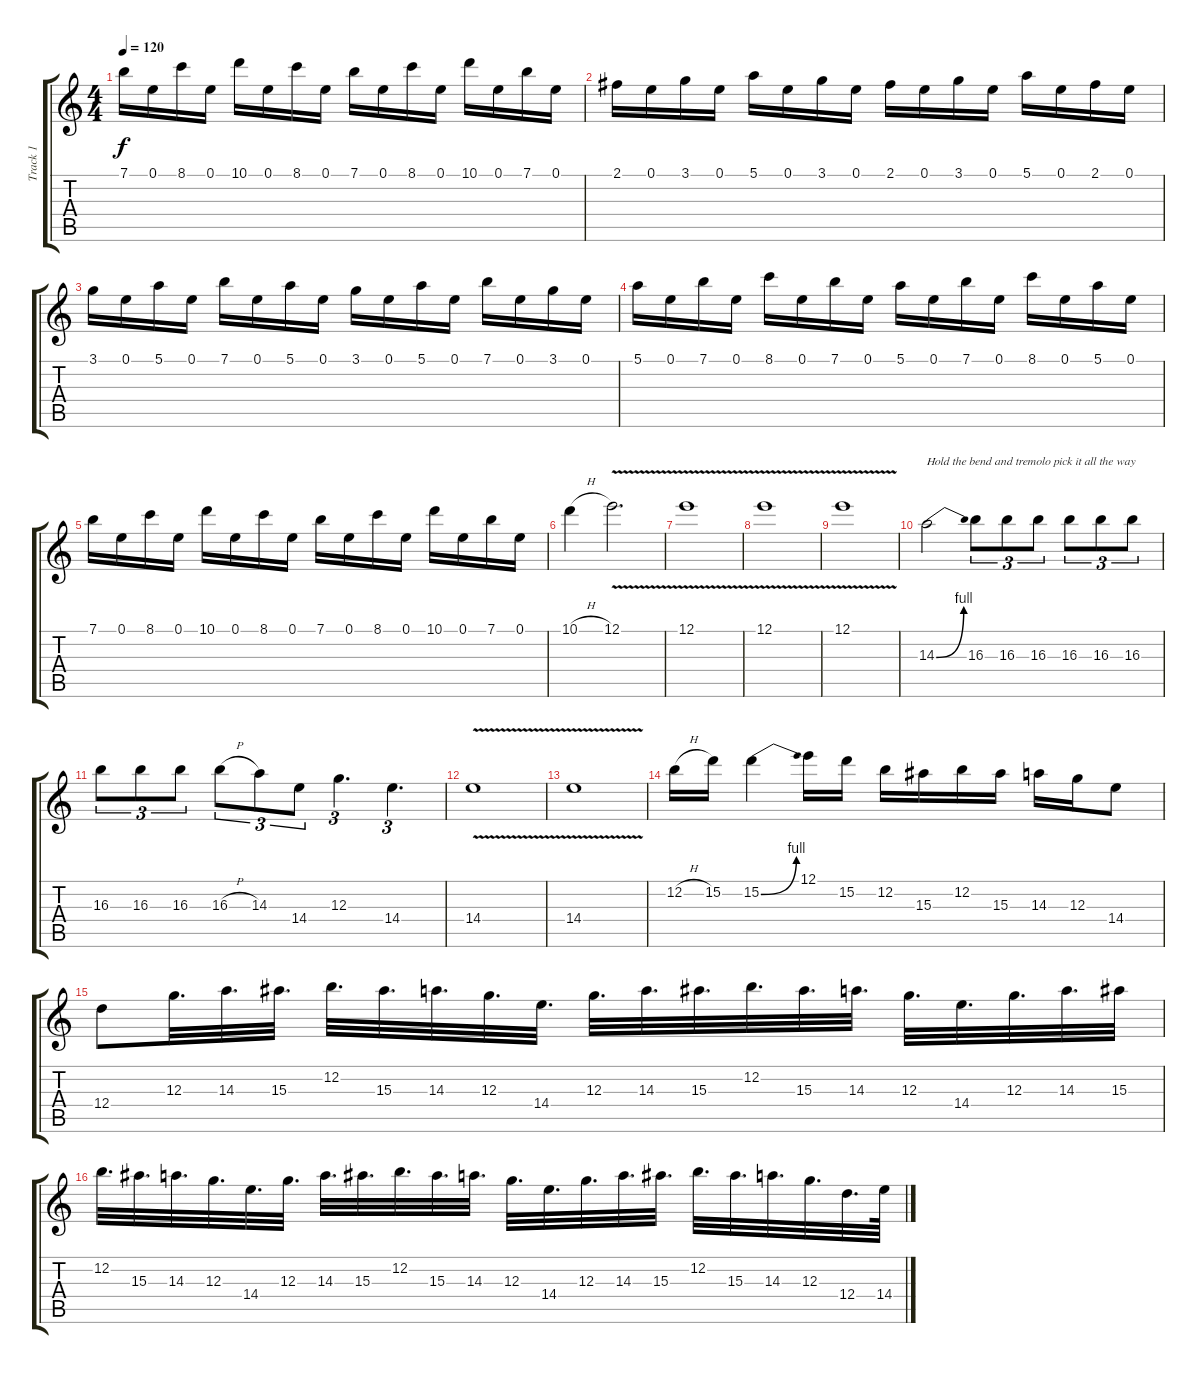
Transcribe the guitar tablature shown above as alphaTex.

\track ("Track 1" "Track 1") {instrument distortionguitar}
\staff {score tabs}
\tuning (E4 B3 G3 D3 A2 E2) {hide}
\ts (4 4)
\tempo 120
\clef g2
\ks c
7.1.16{dy f} 0.1.16 8.1.16 0.1.16 10.1.16 0.1.16 8.1.16 0.1.16 7.1.16 0.1.16 8.1.16 0.1.16 10.1.16 0.1.16 7.1.16 0.1.16 |
2.1.16 0.1.16 3.1.16 0.1.16 5.1.16 0.1.16 3.1.16 0.1.16 2.1.16 0.1.16 3.1.16 0.1.16 5.1.16 0.1.16 2.1.16 0.1.16 |
3.1.16 0.1.16 5.1.16 0.1.16 7.1.16 0.1.16 5.1.16 0.1.16 3.1.16 0.1.16 5.1.16 0.1.16 7.1.16 0.1.16 3.1.16 0.1.16 |
5.1.16 0.1.16 7.1.16 0.1.16 8.1.16 0.1.16 7.1.16 0.1.16 5.1.16 0.1.16 7.1.16 0.1.16 8.1.16 0.1.16 5.1.16 0.1.16 |
7.1.16 0.1.16 8.1.16 0.1.16 10.1.16 0.1.16 8.1.16 0.1.16 7.1.16 0.1.16 8.1.16 0.1.16 10.1.16 0.1.16 7.1.16 0.1.16 |
10.1{h}.4 12.1{v}.2{d} |
12.1{v}.1 |
12.1{v}.1 |
12.1{v}.1 |
14.3{be (bend 0 0 60 4)}.2{txt "Hold the bend and tremolo pick it all the way"} 16.3.8{tu (3 2)} 16.3.8{tu (3 2)} 16.3.8{tu (3 2)} 16.3.8{tu (3 2)} 16.3.8{tu (3 2)} 16.3.8{tu (3 2)} |
16.3.8{tu (3 2)} 16.3.8{tu (3 2)} 16.3.8{tu (3 2)} 16.3{h}.8{tu (3 2)} 14.3.8{tu (3 2)} 14.4.8{tu (3 2)} 12.3.4{d tu (3 2)} 14.4.4{d tu (3 2)} |
14.4{v}.1 |
14.4{v}.1 |
12.2{h}.16 15.2.16 15.2{be (bend 0 0 60 4)}.4 12.1.16 15.2.16 12.2.16 15.3.16 12.2.16 15.3.16 14.3.16 12.3.16 14.4.8 |
12.4.8 12.3.32{d} 14.3.32{d} 15.3.32{d} 12.2.32{d} 15.3.32{d} 14.3.32{d} 12.3.32{d} 14.4.32{d} 12.3.32{d} 14.3.32{d} 15.3.32{d} 12.2.32{d} 15.3.32{d} 14.3.32{d} 12.3.32{d} 14.4.32{d} 12.3.32{d} 14.3.32{d} 15.3.32 |
12.2.32{d} 15.3.32{d} 14.3.32{d} 12.3.32{d} 14.4.32{d} 12.3.32{d} 14.3.32{d} 15.3.32{d} 12.2.32{d} 15.3.32{d} 14.3.32{d} 12.3.32{d} 14.4.32{d} 12.3.32{d} 14.3.32{d} 15.3.32{d} 12.2.32{d} 15.3.32{d} 14.3.32{d} 12.3.32{d} 12.4.32{d} 14.4.64
